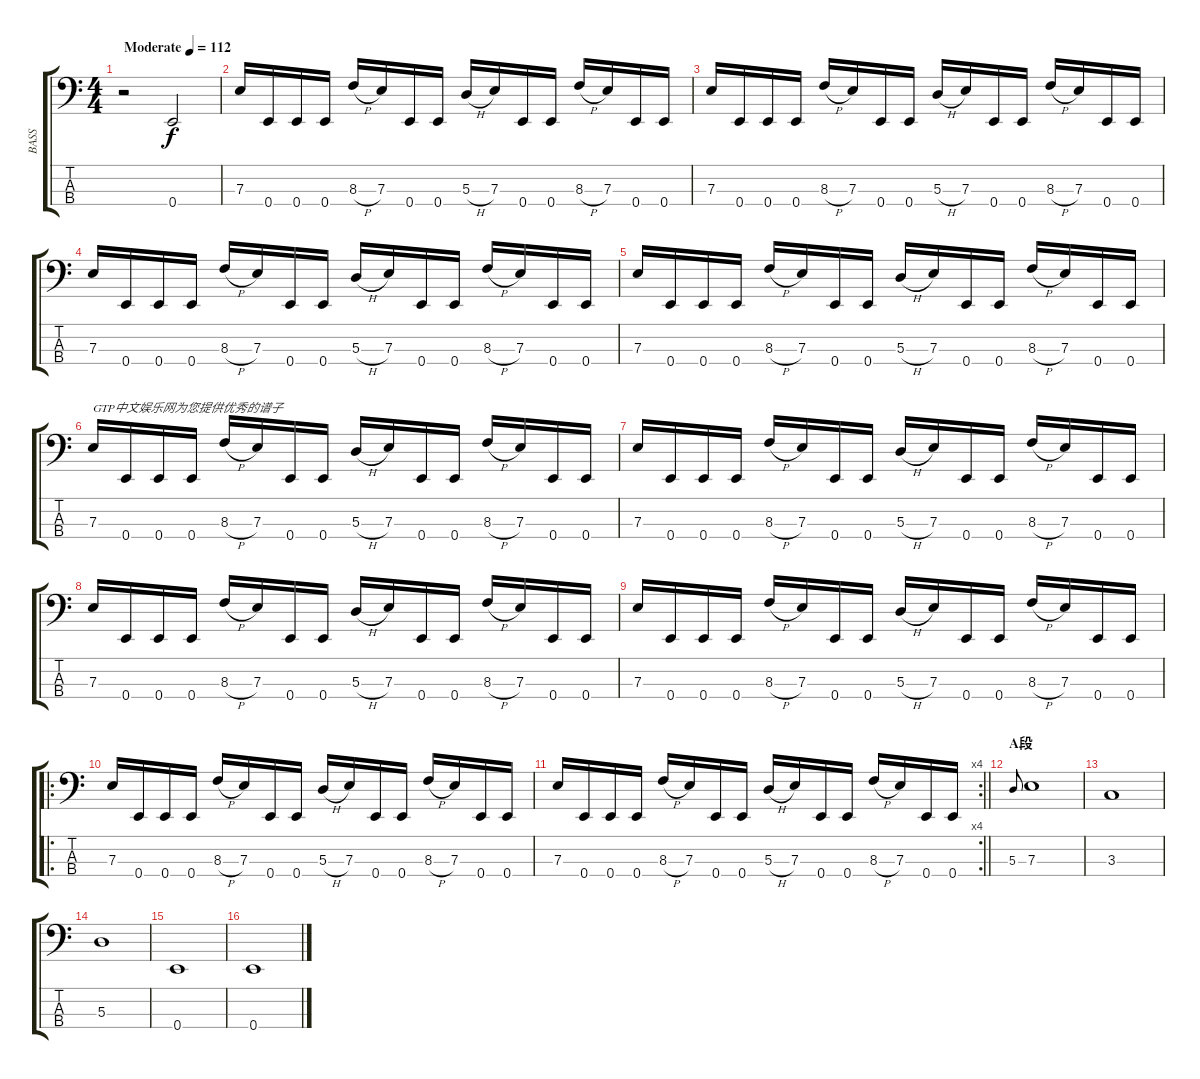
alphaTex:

\track ("BASS" "BASS") {instrument electricbassfinger}
\staff {score tabs}
\tuning (G2 D2 A1 E1) {hide}
\ts (4 4)
\tempo (112 "Moderate")
\clef f4
\ks c
r.2{dy f instrument electricbassfinger} 0.4.2 |
7.3.16 0.4.16 0.4.16 0.4.16 8.3{h}.16 7.3.16 0.4.16 0.4.16 5.3{h}.16 7.3.16 0.4.16 0.4.16 8.3{h}.16 7.3.16 0.4.16 0.4.16 |
7.3.16 0.4.16 0.4.16 0.4.16 8.3{h}.16 7.3.16 0.4.16 0.4.16 5.3{h}.16 7.3.16 0.4.16 0.4.16 8.3{h}.16 7.3.16 0.4.16 0.4.16 |
7.3.16 0.4.16 0.4.16 0.4.16 8.3{h}.16 7.3.16 0.4.16 0.4.16 5.3{h}.16 7.3.16 0.4.16 0.4.16 8.3{h}.16 7.3.16 0.4.16 0.4.16 |
7.3.16 0.4.16 0.4.16 0.4.16 8.3{h}.16 7.3.16 0.4.16 0.4.16 5.3{h}.16 7.3.16 0.4.16 0.4.16 8.3{h}.16 7.3.16 0.4.16 0.4.16 |
7.3.16{txt "GTP中文娱乐网为您提供优秀的谱子"} 0.4.16 0.4.16 0.4.16 8.3{h}.16 7.3.16 0.4.16 0.4.16 5.3{h}.16 7.3.16 0.4.16 0.4.16 8.3{h}.16 7.3.16 0.4.16 0.4.16 |
7.3.16 0.4.16 0.4.16 0.4.16 8.3{h}.16 7.3.16 0.4.16 0.4.16 5.3{h}.16 7.3.16 0.4.16 0.4.16 8.3{h}.16 7.3.16 0.4.16 0.4.16 |
7.3.16 0.4.16 0.4.16 0.4.16 8.3{h}.16 7.3.16 0.4.16 0.4.16 5.3{h}.16 7.3.16 0.4.16 0.4.16 8.3{h}.16 7.3.16 0.4.16 0.4.16 |
7.3.16 0.4.16 0.4.16 0.4.16 8.3{h}.16 7.3.16 0.4.16 0.4.16 5.3{h}.16 7.3.16 0.4.16 0.4.16 8.3{h}.16 7.3.16 0.4.16 0.4.16 |
\ro
7.3.16 0.4.16 0.4.16 0.4.16 8.3{h}.16 7.3.16 0.4.16 0.4.16 5.3{h}.16 7.3.16 0.4.16 0.4.16 8.3{h}.16 7.3.16 0.4.16 0.4.16 |
\rc 4
\barLineRight lightlight
7.3.16 0.4.16 0.4.16 0.4.16 8.3{h}.16 7.3.16 0.4.16 0.4.16 5.3{h}.16 7.3.16 0.4.16 0.4.16 8.3{h}.16 7.3.16 0.4.16 0.4.16 |
\section ("" "A段")
5.3.8{gr onbeat} 7.3.1 |
3.3.1 |
5.3.1 |
0.4.1 |
0.4.1
